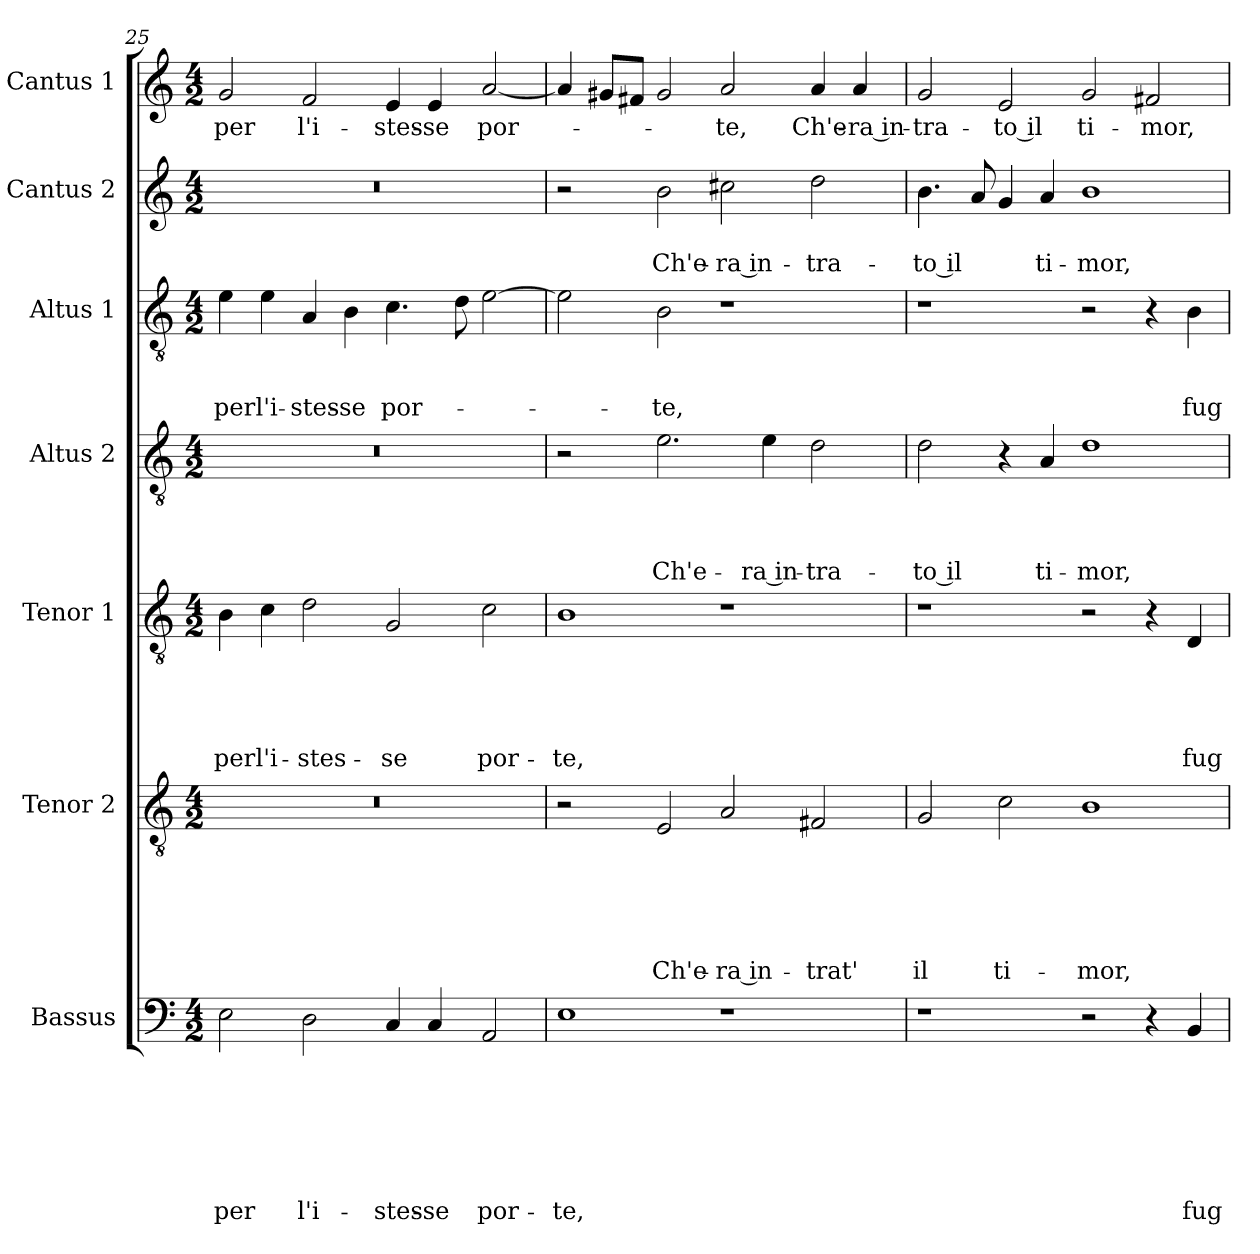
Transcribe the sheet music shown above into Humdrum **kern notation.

**kern	**text	**text	**text	**text	**text	**text	**text	**kern	**text	**text	**text	**text	**text	**text	**kern	**text	**text	**text	**text	**text	**kern	**text	**text	**text	**text	**kern	**text	**text	**text	**kern	**text	**text	**kern	**text
*part7	*part7	*part7	*part7	*part7	*part7	*part7	*part7	*part6	*part6	*part6	*part6	*part6	*part6	*part6	*part5	*part5	*part5	*part5	*part5	*part5	*part4	*part4	*part4	*part4	*part4	*part3	*part3	*part3	*part3	*part2	*part2	*part2	*part1	*part1
*staff7	*staff7	*staff7	*staff7	*staff7	*staff7	*staff7	*staff7	*staff6	*staff6	*staff6	*staff6	*staff6	*staff6	*staff6	*staff5	*staff5	*staff5	*staff5	*staff5	*staff5	*staff4	*staff4	*staff4	*staff4	*staff4	*staff3	*staff3	*staff3	*staff3	*staff2	*staff2	*staff2	*staff1	*staff1
*I"Bassus	*	*	*	*	*	*	*	*I"Tenor 2	*	*	*	*	*	*	*I"Tenor 1	*	*	*	*	*	*I"Altus 2	*	*	*	*	*I"Altus 1	*	*	*	*I"Cantus 2	*	*	*I"Cantus 1	*
*clefF4	*	*	*	*	*	*	*	*clefGv2	*	*	*	*	*	*	*clefGv2	*	*	*	*	*	*clefGv2	*	*	*	*	*clefGv2	*	*	*	*clefG2	*	*	*clefG2	*
*k[]	*	*	*	*	*	*	*	*k[]	*	*	*	*	*	*	*k[]	*	*	*	*	*	*k[]	*	*	*	*	*k[]	*	*	*	*k[]	*	*	*k[]	*
*a:	*	*	*	*	*	*	*	*a:	*	*	*	*	*	*	*a:	*	*	*	*	*	*a:	*	*	*	*	*a:	*	*	*	*a:	*	*	*a:	*
*M4/2	*	*	*	*	*	*	*	*M4/2	*	*	*	*	*	*	*M4/2	*	*	*	*	*	*M4/2	*	*	*	*	*M4/2	*	*	*	*M4/2	*	*	*M4/2	*
=25	=25	=25	=25	=25	=25	=25	=25	=25	=25	=25	=25	=25	=25	=25	=25	=25	=25	=25	=25	=25	=25	=25	=25	=25	=25	=25	=25	=25	=25	=25	=25	=25	=25	=25
!	!	!	!	!	!	!	!LO:LY:b	!	!	!	!	!	!	!	!	!	!	!	!	!LO:LY:b	!	!	!	!	!	!	!	!	!LO:LY:b	!	!	!	!	!LO:LY:b
2E\	.	.	.	.	.	.	per	0r	.	.	.	.	.	.	4B\	.	.	.	.	per	0r	.	.	.	.	4e\	.	.	per	0r	.	.	2g/	per
!	!	!	!	!	!	!	!	!	!	!	!	!	!	!	!	!	!	!	!	!LO:LY:b	!	!	!	!	!	!	!	!	!LO:LY:b	!	!	!	!	!
.	.	.	.	.	.	.	.	.	.	.	.	.	.	.	4c\	.	.	.	.	l'i-	.	.	.	.	.	4e\	.	.	l'i-	.	.	.	.	.
!	!	!	!	!	!	!	!LO:LY:b	!	!	!	!	!	!	!	!	!	!	!	!	!LO:LY:b	!	!	!	!	!	!	!	!	!LO:LY:b	!	!	!	!	!LO:LY:b
2D\	.	.	.	.	.	.	l'i-	.	.	.	.	.	.	.	2d\	.	.	.	.	-stes-	.	.	.	.	.	4A/	.	.	-stes-	.	.	.	2f/	l'i-
!	!	!	!	!	!	!	!	!	!	!	!	!	!	!	!	!	!	!	!	!	!	!	!	!	!	!	!	!	!LO:LY:b	!	!	!	!	!
.	.	.	.	.	.	.	.	.	.	.	.	.	.	.	.	.	.	.	.	.	.	.	.	.	.	4B\	.	.	-se	.	.	.	.	.
!	!	!	!	!	!	!	!LO:LY:b	!	!	!	!	!	!	!	!	!	!	!	!	!LO:LY:b	!	!	!	!	!	!	!	!	!LO:LY:b	!	!	!	!	!LO:LY:b
4C/	.	.	.	.	.	.	-stes-	.	.	.	.	.	.	.	2G/	.	.	.	.	-se	.	.	.	.	.	4.c\	.	.	por-	.	.	.	4e/	-stes-
!	!	!	!	!	!	!	!LO:LY:b	!	!	!	!	!	!	!	!	!	!	!	!	!	!	!	!	!	!	!	!	!	!	!	!	!	!	!LO:LY:b
4C/	.	.	.	.	.	.	-se	.	.	.	.	.	.	.	.	.	.	.	.	.	.	.	.	.	.	.	.	.	.	.	.	.	4e/	-se
.	.	.	.	.	.	.	.	.	.	.	.	.	.	.	.	.	.	.	.	.	.	.	.	.	.	8d\	.	.	.	.	.	.	.	.
!	!	!	!	!	!	!	!LO:LY:b	!	!	!	!	!	!	!	!	!	!	!	!	!LO:LY:b	!	!	!	!	!	!	!	!	!	!	!	!	!	!LO:LY:b
2AA/	.	.	.	.	.	.	por-	.	.	.	.	.	.	.	2c\	.	.	.	.	por-	.	.	.	.	.	[2e\	.	.	.	.	.	.	[2a/	por-
=26	=26	=26	=26	=26	=26	=26	=26	=26	=26	=26	=26	=26	=26	=26	=26	=26	=26	=26	=26	=26	=26	=26	=26	=26	=26	=26	=26	=26	=26	=26	=26	=26	=26	=26
!	!	!	!	!	!	!	!LO:LY:b	!	!	!	!	!	!	!	!	!	!	!	!	!LO:LY:b	!	!	!	!	!	!	!	!	!	!	!	!	!	!
1E	.	.	.	.	.	.	-te,	2r	.	.	.	.	.	.	1B	.	.	.	.	-te,	2r	.	.	.	.	2e\]	.	.	.	2r	.	.	4a/]	.
.	.	.	.	.	.	.	.	.	.	.	.	.	.	.	.	.	.	.	.	.	.	.	.	.	.	.	.	.	.	.	.	.	8g#X/L	.
.	.	.	.	.	.	.	.	.	.	.	.	.	.	.	.	.	.	.	.	.	.	.	.	.	.	.	.	.	.	.	.	.	8f#X/J	.
!	!	!	!	!	!	!	!	!	!	!	!	!	!	!LO:LY:b	!	!	!	!	!	!	!	!	!	!	!LO:LY:b	!	!	!	!LO:LY:b	!	!	!LO:LY:b	!	!
.	.	.	.	.	.	.	.	2E/	.	.	.	.	.	Ch'e-	.	.	.	.	.	.	2.e\	.	.	.	Ch'e-	2B\	.	.	-te,	2b\	.	Ch'e-	2g#/	.
!	!	!	!	!	!	!	!	!	!	!	!	!	!	!LO:LY:b	!	!	!	!	!	!	!	!	!	!	!	!	!	!	!	!	!	!LO:LY:b	!	!LO:LY:b
1r	.	.	.	.	.	.	.	2A/	.	.	.	.	.	-ra in-	1r	.	.	.	.	.	.	.	.	.	.	1r	.	.	.	2cc#X\	.	-ra in-	2a/	-te,
!	!	!	!	!	!	!	!	!	!	!	!	!	!	!	!	!	!	!	!	!	!	!	!	!	!LO:LY:b	!	!	!	!	!	!	!	!	!
.	.	.	.	.	.	.	.	.	.	.	.	.	.	.	.	.	.	.	.	.	4e\	.	.	.	-ra in-	.	.	.	.	.	.	.	.	.
!	!	!	!	!	!	!	!	!	!	!	!	!	!	!LO:LY:b	!	!	!	!	!	!	!	!	!	!	!LO:LY:b	!	!	!	!	!	!	!LO:LY:b	!	!LO:LY:b
.	.	.	.	.	.	.	.	2F#X/	.	.	.	.	.	-trat'	.	.	.	.	.	.	2d\	.	.	.	-tra-	.	.	.	.	2dd\	.	-tra-	4a/	Ch'e-
!	!	!	!	!	!	!	!	!	!	!	!	!	!	!	!	!	!	!	!	!	!	!	!	!	!	!	!	!	!	!	!	!	!	!LO:LY:b
.	.	.	.	.	.	.	.	.	.	.	.	.	.	.	.	.	.	.	.	.	.	.	.	.	.	.	.	.	.	.	.	.	4a/	-ra in-
!!LO:PB:g=z
=27	=27	=27	=27	=27	=27	=27	=27	=27	=27	=27	=27	=27	=27	=27	=27	=27	=27	=27	=27	=27	=27	=27	=27	=27	=27	=27	=27	=27	=27	=27	=27	=27	=27	=27
!	!	!	!	!	!	!	!	!	!	!	!	!	!	!LO:LY:b	!	!	!	!	!	!	!	!	!	!	!LO:LY:b	!	!	!	!	!	!	!LO:LY:b	!	!LO:LY:b
1r	.	.	.	.	.	.	.	2G/	.	.	.	.	.	il	1r	.	.	.	.	.	2d\	.	.	.	-to il	1r	.	.	.	4.b\	.	-to il	2g/	-tra-
.	.	.	.	.	.	.	.	.	.	.	.	.	.	.	.	.	.	.	.	.	.	.	.	.	.	.	.	.	.	8a/	.	.	.	.
!	!	!	!	!	!	!	!	!	!	!	!	!	!	!LO:LY:b	!	!	!	!	!	!	!	!	!	!	!	!	!	!	!	!	!	!	!	!LO:LY:b
.	.	.	.	.	.	.	.	2c\	.	.	.	.	.	ti-	.	.	.	.	.	.	4r	.	.	.	.	.	.	.	.	4g/	.	.	2e/	-to il
!	!	!	!	!	!	!	!	!	!	!	!	!	!	!	!	!	!	!	!	!	!	!	!	!	!LO:LY:b	!	!	!	!	!	!	!LO:LY:b	!	!
.	.	.	.	.	.	.	.	.	.	.	.	.	.	.	.	.	.	.	.	.	4A/	.	.	.	ti-	.	.	.	.	4a/	.	ti-	.	.
!	!	!	!	!	!	!	!	!	!	!	!	!	!	!LO:LY:b	!	!	!	!	!	!	!	!	!	!	!LO:LY:b	!	!	!	!	!	!	!LO:LY:b	!	!LO:LY:b
2r	.	.	.	.	.	.	.	1B	.	.	.	.	.	-mor,	2r	.	.	.	.	.	1d	.	.	.	-mor,	2r	.	.	.	1b	.	-mor,	2g/	ti-
!	!	!	!	!	!	!	!	!	!	!	!	!	!	!	!	!	!	!	!	!	!	!	!	!	!	!	!	!	!	!	!	!	!	!LO:LY:b
4r	.	.	.	.	.	.	.	.	.	.	.	.	.	.	4r	.	.	.	.	.	.	.	.	.	.	4r	.	.	.	.	.	.	2f#X/	-mor,
!	!	!	!	!	!	!	!LO:LY:b	!	!	!	!	!	!	!	!	!	!	!	!	!LO:LY:b	!	!	!	!	!	!	!	!	!LO:LY:b	!	!	!	!	!
4BB/	.	.	.	.	.	.	fug-	.	.	.	.	.	.	.	4D/	.	.	.	.	fug-	.	.	.	.	.	4B\	.	.	fug-	.	.	.	.	.
=	=	=	=	=	=	=	=	=	=	=	=	=	=	=	=	=	=	=	=	=	=	=	=	=	=	=	=	=	=	=	=	=	=	=
*-	*-	*-	*-	*-	*-	*-	*-	*-	*-	*-	*-	*-	*-	*-	*-	*-	*-	*-	*-	*-	*-	*-	*-	*-	*-	*-	*-	*-	*-	*-	*-	*-	*-	*-
